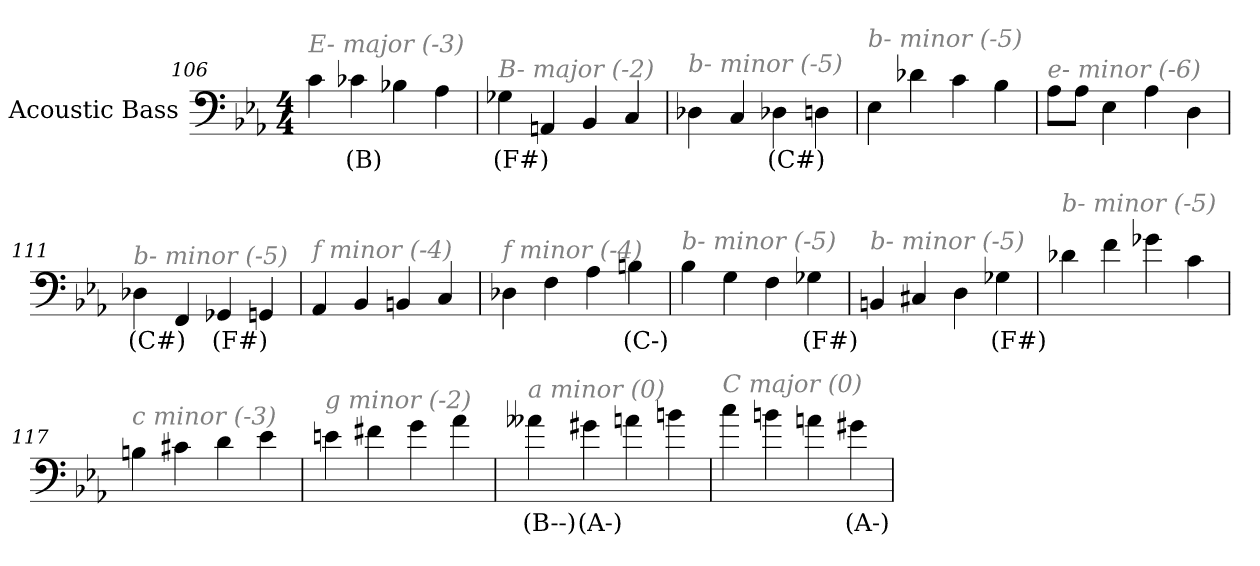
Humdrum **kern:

**kern	**text
*part1	*part1
*staff1	*staff1
*I"Acoustic Bass	*
*clefF4	*
*ITrd7c12	*
*k[b-e-a-]	*
*E-:	*
*M4/4	*
=106	=106
!LO:TX:i:color=#808080:t=E- major (-3)	!
4C	.
4C-Xi	(B)
4BB-X	.
4AA-	.
=107	=107
!LO:TX:i:color=#808080:t=B- major (-2)	!
4GG-Xi	(F#)
4AAAn	.
4BBB-	.
4CC	.
=108	=108
!LO:TX:i:color=#808080:t=b- minor (-5)	!
4DD-X	.
4CC	.
4DD-Xi	(C#)
4DDn	.
=109	=109
!LO:TX:i:color=#808080:t=b- minor (-5)	!
4EE-	.
4D-X	.
4C	.
4BB-	.
=110	=110
!LO:TX:i:color=#808080:t=e- minor (-6)	!
8AA-L	.
8AA-J	.
4EE-	.
4AA-	.
4DD	.
=111	=111
!LO:TX:i:color=#808080:t=b- minor (-5)	!
4DD-Xi	(C#)
4FFF	.
4GGG-Xi	(F#)
4GGG	.
=112	=112
!LO:TX:i:color=#808080:t=f minor (-4)	!
4AAA-	.
4BBB-	.
4BBBn	.
4CC	.
=113	=113
!LO:TX:i:color=#808080:t=f minor (-4)	!
4DD-X	.
4FF	.
4AA-	.
4BBni	(C-)
=114	=114
!LO:TX:i:color=#808080:t=b- minor (-5)	!
4BB-	.
4GG	.
4FF	.
4GG-Xi	(F#)
=115	=115
!LO:TX:i:color=#808080:t=b- minor (-5)	!
4BBBn	.
4CC#Xj	.
4DD	.
4GG-Xi	(F#)
=116	=116
!LO:TX:i:color=#808080:t=b- minor (-5)	!
4D-X	.
4F	.
4G-X	.
4C	.
=117	=117
!LO:TX:i:color=#808080:t=c minor (-3)	!
4BBn	.
4C#X	.
4D	.
4E-	.
=118	=118
!LO:TX:i:color=#808080:t=g minor (-2)	!
4En	.
4F#X	.
4G	.
4A-	.
=119	=119
!LO:TX:i:color=#808080:t=a minor (0)	!
4A--Xi	(B--)
4G#Xi	(A-)
4An	.
4Bn	.
=120	=120
!LO:TX:i:color=#808080:t=C major (0)	!
4c	.
4Bn	.
4An	.
4G#XZ	(A-)
=	=
*-	*-
